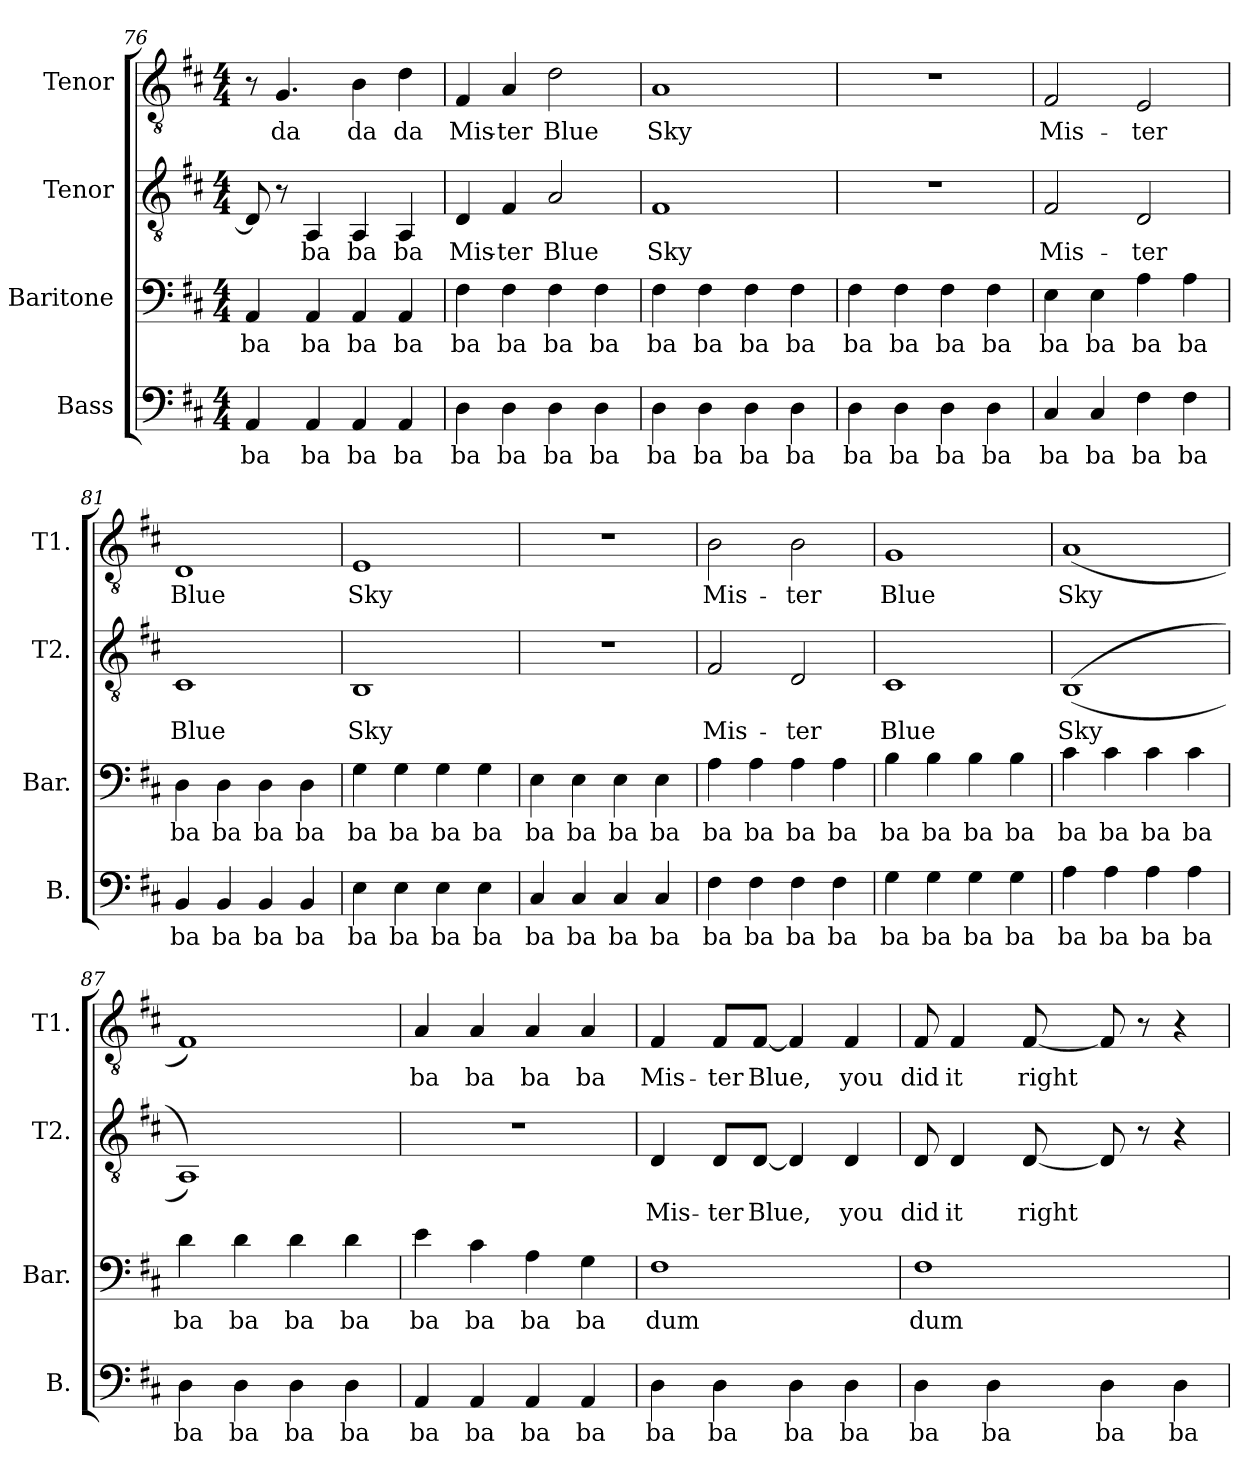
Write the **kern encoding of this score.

**kern	**text	**kern	**text	**kern	**text	**kern	**text
*part4	*part4	*part3	*part3	*part2	*part2	*part1	*part1
*staff4	*staff4	*staff3	*staff3	*staff2	*staff2	*staff1	*staff1
*I"Bass	*	*I"Baritone	*	*I"Tenor	*	*I"Tenor	*
*I'B.	*	*I'Bar.	*	*I'T2.	*	*I'T1.	*
*clefF4	*	*clefF4	*	*clefGv2	*	*clefGv2	*
*k[f#c#]	*	*k[f#c#]	*	*k[f#c#]	*	*k[f#c#]	*
*M4/4	*	*M4/4	*	*M4/4	*	*M4/4	*
=76	=76	=76	=76	=76	=76	=76	=76
4AA/	ba	4AA/	ba	8D/]	.	8r	.
.	.	.	.	8r	.	4.G/	da
4AA/	ba	4AA/	ba	4AA/	ba	.	.
4AA/	ba	4AA/	ba	4AA/	ba	4B\	da
4AA/	ba	4AA/	ba	4AA/	ba	4d\	da
=77	=77	=77	=77	=77	=77	=77	=77
4D\	ba	4F#\	ba	4D/	Mis-	4F#/	Mis-
4D\	ba	4F#\	ba	4F#/	-ter	4A/	-ter
4D\	ba	4F#\	ba	2A/	Blue	2d\	Blue
4D\	ba	4F#\	ba	.	.	.	.
=78	=78	=78	=78	=78	=78	=78	=78
4D\	ba	4F#\	ba	1F#	Sky	1A	Sky
4D\	ba	4F#\	ba	.	.	.	.
4D\	ba	4F#\	ba	.	.	.	.
4D\	ba	4F#\	ba	.	.	.	.
!!LO:LB:g=z
=79	=79	=79	=79	=79	=79	=79	=79
4D\	ba	4F#\	ba	1r	.	1r	.
4D\	ba	4F#\	ba	.	.	.	.
4D\	ba	4F#\	ba	.	.	.	.
4D\	ba	4F#\	ba	.	.	.	.
=80	=80	=80	=80	=80	=80	=80	=80
4C#/	ba	4E\	ba	2F#/	Mis-	2F#/	Mis-
4C#/	ba	4E\	ba	.	.	.	.
4F#\	ba	4A\	ba	2D/	-ter	2E/	-ter
4F#\	ba	4A\	ba	.	.	.	.
=81	=81	=81	=81	=81	=81	=81	=81
4BB/	ba	4D\	ba	1C#	Blue	1D	Blue
4BB/	ba	4D\	ba	.	.	.	.
4BB/	ba	4D\	ba	.	.	.	.
4BB/	ba	4D\	ba	.	.	.	.
=82	=82	=82	=82	=82	=82	=82	=82
4E\	ba	4G\	ba	1BB	Sky	1E	Sky
4E\	ba	4G\	ba	.	.	.	.
4E\	ba	4G\	ba	.	.	.	.
4E\	ba	4G\	ba	.	.	.	.
=83	=83	=83	=83	=83	=83	=83	=83
4C#/	ba	4E\	ba	1r	.	1r	.
4C#/	ba	4E\	ba	.	.	.	.
4C#/	ba	4E\	ba	.	.	.	.
4C#/	ba	4E\	ba	.	.	.	.
=84	=84	=84	=84	=84	=84	=84	=84
4F#\	ba	4A\	ba	2F#/	Mis-	2B\	Mis-
4F#\	ba	4A\	ba	.	.	.	.
4F#\	ba	4A\	ba	2D/	-ter	2B\	-ter
4F#\	ba	4A\	ba	.	.	.	.
!!LO:PB:g=z
=85	=85	=85	=85	=85	=85	=85	=85
4G\	ba	4B\	ba	1C#	Blue	1G	Blue
4G\	ba	4B\	ba	.	.	.	.
4G\	ba	4B\	ba	.	.	.	.
4G\	ba	4B\	ba	.	.	.	.
=86	=86	=86	=86	=86	=86	=86	=86
4A\	ba	4c#\	ba	((1BB	Sky	(1A	Sky
4A\	ba	4c#\	ba	.	.	.	.
4A\	ba	4c#\	ba	.	.	.	.
4A\	ba	4c#\	ba	.	.	.	.
=87	=87	=87	=87	=87	=87	=87	=87
4D\	ba	4d\	ba	1AA))	.	1F#)	.
4D\	ba	4d\	ba	.	.	.	.
4D\	ba	4d\	ba	.	.	.	.
4D\	ba	4d\	ba	.	.	.	.
=88	=88	=88	=88	=88	=88	=88	=88
4AA/	ba	4e\	ba	1r	.	4A/	ba
4AA/	ba	4c#\	ba	.	.	4A/	ba
4AA/	ba	4A\	ba	.	.	4A/	ba
4AA/	ba	4G\	ba	.	.	4A/	ba
=89	=89	=89	=89	=89	=89	=89	=89
4D\	ba	1F#	dum	4D/	Mis-	4F#/	Mis-
4D\	ba	.	.	8D/L	-ter	8F#/L	-ter
.	.	.	.	[8D/J	Blue,	[8F#/J	Blue,
4D\	ba	.	.	4D/]	.	4F#/]	.
4D\	ba	.	.	4D/	you	4F#/	you
!!LO:LB:g=z
=90	=90	=90	=90	=90	=90	=90	=90
4D\	ba	1F#	dum	8D/	did	8F#/	did
.	.	.	.	4D/	it	4F#/	it
4D\	ba	.	.	.	.	.	.
.	.	.	.	[8D/	right	[8F#/	right
4D\	ba	.	.	8D/]	.	8F#/]	.
.	.	.	.	8r	.	8r	.
4D\	ba	.	.	4r	.	4r	.
=	=	=	=	=	=	=	=
*-	*-	*-	*-	*-	*-	*-	*-
